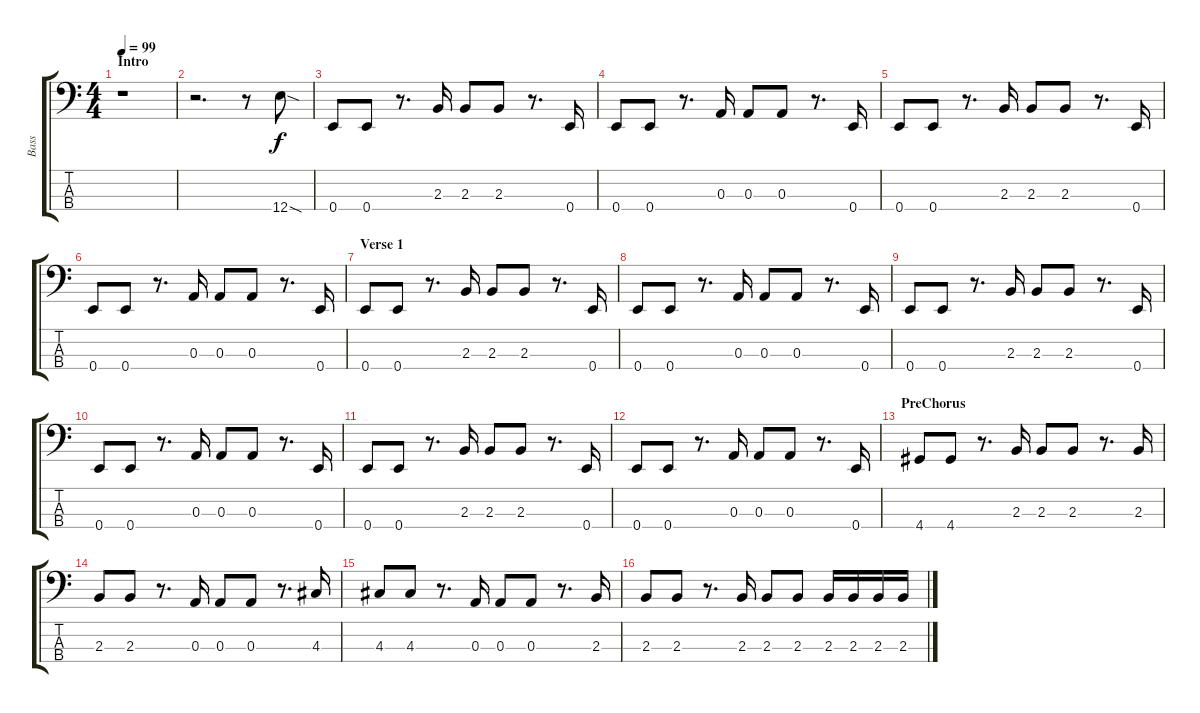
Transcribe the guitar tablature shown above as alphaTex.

\track ("Bass" "Bass") {instrument electricbassfinger}
\staff {score tabs}
\tuning (G2 D2 A1 E1) {hide}
\ts (4 4)
\section ("" "Intro")
\tempo 99
\clef f4
\ks c
r.1{dy f instrument electricbassfinger} |
r.2{d} r.8 12.4{sod}.8 |
0.4.8 0.4.8 r.8{d} 2.3.16 2.3.8 2.3.8 r.8{d} 0.4.16 |
0.4.8 0.4.8 r.8{d} 0.3.16 0.3.8 0.3.8 r.8{d} 0.4.16 |
0.4.8 0.4.8 r.8{d} 2.3.16 2.3.8 2.3.8 r.8{d} 0.4.16 |
0.4.8 0.4.8 r.8{d} 0.3.16 0.3.8 0.3.8 r.8{d} 0.4.16 |
\section ("" "Verse 1")
0.4.8 0.4.8 r.8{d} 2.3.16 2.3.8 2.3.8 r.8{d} 0.4.16 |
0.4.8 0.4.8 r.8{d} 0.3.16 0.3.8 0.3.8 r.8{d} 0.4.16 |
0.4.8 0.4.8 r.8{d} 2.3.16 2.3.8 2.3.8 r.8{d} 0.4.16 |
0.4.8 0.4.8 r.8{d} 0.3.16 0.3.8 0.3.8 r.8{d} 0.4.16 |
0.4.8 0.4.8 r.8{d} 2.3.16 2.3.8 2.3.8 r.8{d} 0.4.16 |
0.4.8 0.4.8 r.8{d} 0.3.16 0.3.8 0.3.8 r.8{d} 0.4.16 |
\section ("" "PreChorus")
4.4.8 4.4.8 r.8{d} 2.3.16 2.3.8 2.3.8 r.8{d} 2.3.16 |
2.3.8 2.3.8 r.8{d} 0.3.16 0.3.8 0.3.8 r.8{d} 4.3.16 |
4.3.8 4.3.8 r.8{d} 0.3.16 0.3.8 0.3.8 r.8{d} 2.3.16 |
2.3.8 2.3.8 r.8{d} 2.3.16 2.3.8 2.3.8 2.3.16 2.3.16 2.3.16 2.3.16
